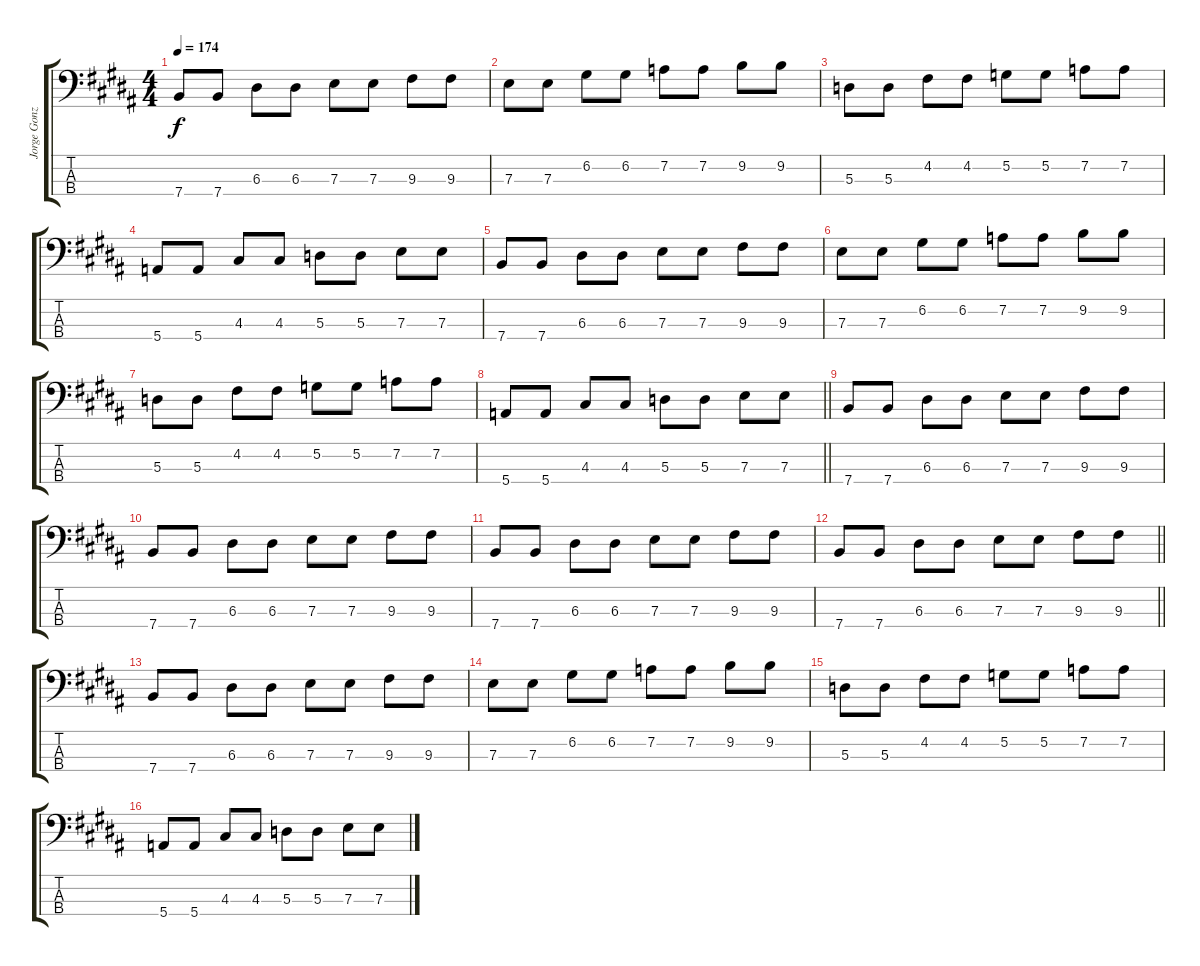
\track ("Jorge González (Bajo)" "Jorge Gonz") {instrument electricbasspick}
\staff {score tabs}
\tuning (G2 D2 A1 E1) {hide}
\ts (4 4)
\tempo 174
\clef f4
\ks b
7.4.8{dy f} 7.4.8 6.3.8 6.3.8 7.3.8 7.3.8 9.3.8 9.3.8 |
7.3.8 7.3.8 6.2.8 6.2.8 7.2.8 7.2.8 9.2.8 9.2.8 |
5.3.8 5.3.8 4.2.8 4.2.8 5.2.8 5.2.8 7.2.8 7.2.8 |
5.4.8 5.4.8 4.3.8 4.3.8 5.3.8 5.3.8 7.3.8 7.3.8 |
7.4.8 7.4.8 6.3.8 6.3.8 7.3.8 7.3.8 9.3.8 9.3.8 |
7.3.8 7.3.8 6.2.8 6.2.8 7.2.8 7.2.8 9.2.8 9.2.8 |
5.3.8 5.3.8 4.2.8 4.2.8 5.2.8 5.2.8 7.2.8 7.2.8 |
\barLineRight lightlight
5.4.8 5.4.8 4.3.8 4.3.8 5.3.8 5.3.8 7.3.8 7.3.8 |
7.4.8 7.4.8 6.3.8 6.3.8 7.3.8 7.3.8 9.3.8 9.3.8 |
7.4.8 7.4.8 6.3.8 6.3.8 7.3.8 7.3.8 9.3.8 9.3.8 |
7.4.8 7.4.8 6.3.8 6.3.8 7.3.8 7.3.8 9.3.8 9.3.8 |
\barLineRight lightlight
7.4.8 7.4.8 6.3.8 6.3.8 7.3.8 7.3.8 9.3.8 9.3.8 |
7.4.8 7.4.8 6.3.8 6.3.8 7.3.8 7.3.8 9.3.8 9.3.8 |
7.3.8 7.3.8 6.2.8 6.2.8 7.2.8 7.2.8 9.2.8 9.2.8 |
5.3.8 5.3.8 4.2.8 4.2.8 5.2.8 5.2.8 7.2.8 7.2.8 |
5.4.8 5.4.8 4.3.8 4.3.8 5.3.8 5.3.8 7.3.8 7.3.8
